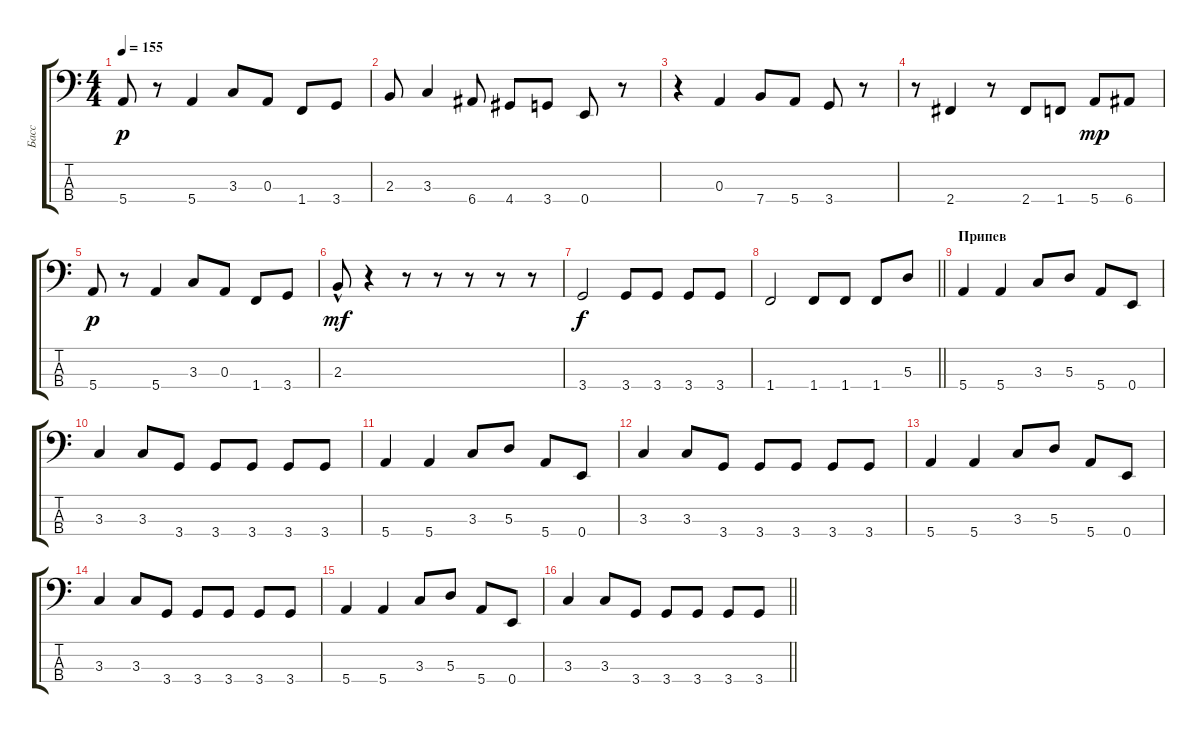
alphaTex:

\track ("Басс" "Басс") {instrument electricbassfinger}
\staff {score tabs}
\tuning (G2 D2 A1 E1) {hide}
\ts (4 4)
\tempo 155
\clef f4
\ks c
5.4.8{dy p} r.8 5.4.4 3.3.8 0.3.8 1.4.8 3.4.8 |
2.3.8 3.3.4 6.4.8 4.4.8 3.4.8 0.4.8 r.8 |
r.4 0.3.4 7.4.8 5.4.8 3.4.8 r.8 |
r.8 2.4.4 r.8 2.4.8 1.4.8 5.4.8{dy mp} 6.4.8 |
5.4.8{dy p} r.8 5.4.4 3.3.8 0.3.8 1.4.8 3.4.8 |
2.3{hac}.8{dy mf} r.4 r.8 r.8 r.8 r.8 r.8 |
3.4.2{dy f} 3.4.8 3.4.8 3.4.8 3.4.8 |
\barLineRight lightlight
1.4.2 1.4.8 1.4.8 1.4.8 5.3.8 |
\section ("" "Припев")
5.4.4 5.4.4 3.3.8 5.3.8 5.4.8 0.4.8 |
3.3.4 3.3.8 3.4.8 3.4.8 3.4.8 3.4.8 3.4.8 |
5.4.4 5.4.4 3.3.8 5.3.8 5.4.8 0.4.8 |
3.3.4 3.3.8 3.4.8 3.4.8 3.4.8 3.4.8 3.4.8 |
5.4.4 5.4.4 3.3.8 5.3.8 5.4.8 0.4.8 |
3.3.4 3.3.8 3.4.8 3.4.8 3.4.8 3.4.8 3.4.8 |
5.4.4 5.4.4 3.3.8 5.3.8 5.4.8 0.4.8 |
\barLineRight lightlight
3.3.4 3.3.8 3.4.8 3.4.8 3.4.8 3.4.8 3.4.8
